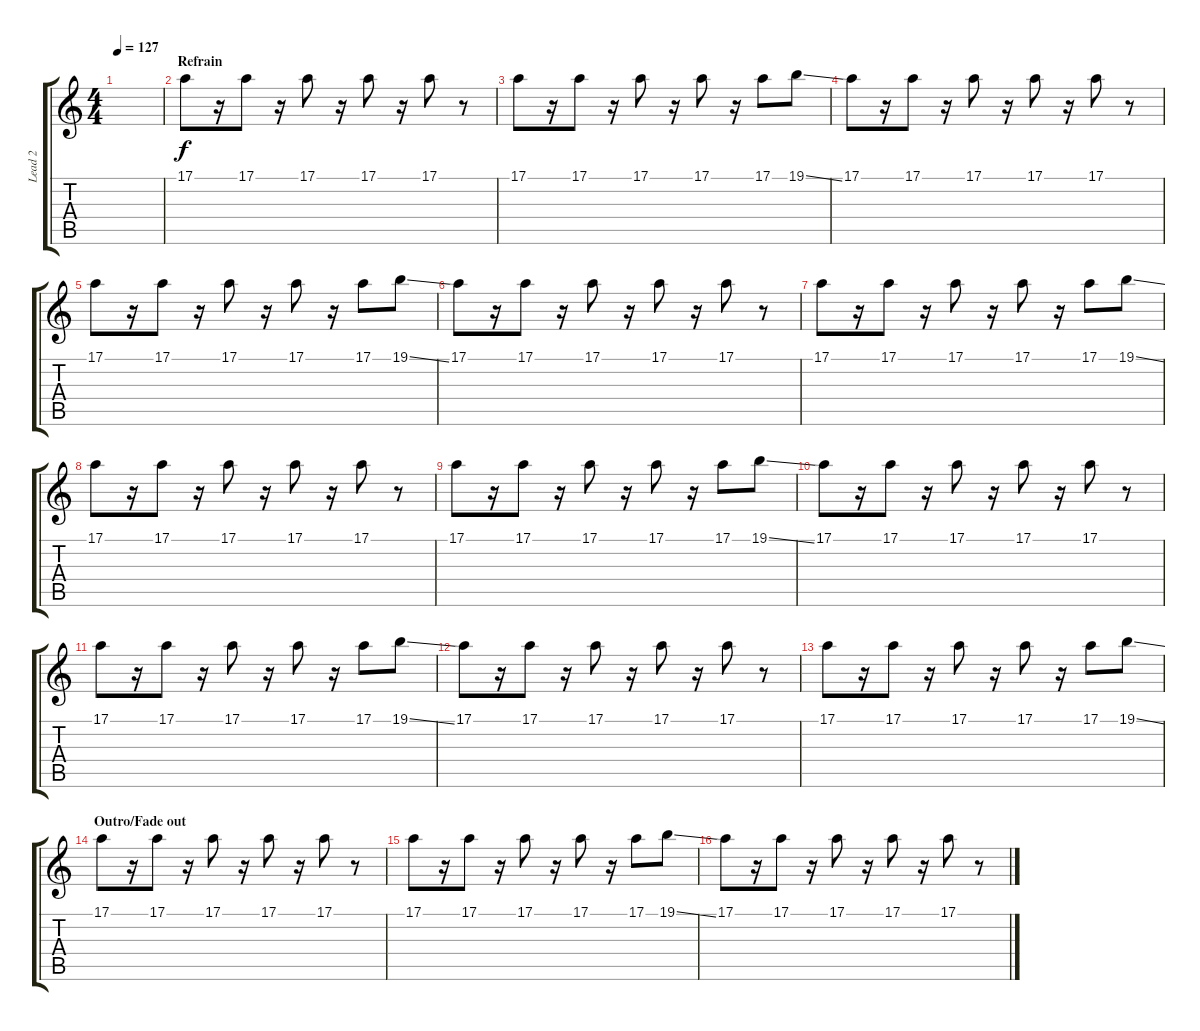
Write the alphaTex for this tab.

\track ("Lead 2" "Lead 2") {instrument lead2sawtooth}
\staff {score tabs}
\tuning (E4 B3 G3 D3 A2 E2) {hide}
\ts (4 4)
\tempo 127
\clef g2
\ks c
|
\section ("" "Refrain")
17.1.8 r.16 17.1.8 r.16 17.1.8 r.16 17.1.8 r.16 17.1.8 r.8 |
17.1.8 r.16 17.1.8 r.16 17.1.8 r.16 17.1.8 r.16 17.1.8 19.1{ss}.8 |
17.1.8 r.16 17.1.8 r.16 17.1.8 r.16 17.1.8 r.16 17.1.8 r.8 |
17.1.8 r.16 17.1.8 r.16 17.1.8 r.16 17.1.8 r.16 17.1.8 19.1{ss}.8 |
17.1.8 r.16 17.1.8 r.16 17.1.8 r.16 17.1.8 r.16 17.1.8 r.8 |
17.1.8 r.16 17.1.8 r.16 17.1.8 r.16 17.1.8 r.16 17.1.8 19.1{ss}.8 |
17.1.8 r.16 17.1.8 r.16 17.1.8 r.16 17.1.8 r.16 17.1.8 r.8 |
17.1.8 r.16 17.1.8 r.16 17.1.8 r.16 17.1.8 r.16 17.1.8 19.1{ss}.8 |
17.1.8 r.16 17.1.8 r.16 17.1.8 r.16 17.1.8 r.16 17.1.8 r.8 |
17.1.8 r.16 17.1.8 r.16 17.1.8 r.16 17.1.8 r.16 17.1.8 19.1{ss}.8 |
17.1.8 r.16 17.1.8 r.16 17.1.8 r.16 17.1.8 r.16 17.1.8 r.8 |
17.1.8 r.16 17.1.8 r.16 17.1.8 r.16 17.1.8 r.16 17.1.8 19.1{ss}.8 |
\section ("" "Outro/Fade out")
17.1.8{volume 8} r.16 17.1.8 r.16 17.1.8 r.16 17.1.8 r.16 17.1.8 r.8 |
17.1.8 r.16 17.1.8 r.16 17.1.8 r.16 17.1.8 r.16 17.1.8 19.1{ss}.8 |
17.1.8 r.16 17.1.8 r.16 17.1.8 r.16 17.1.8 r.16 17.1.8 r.8
